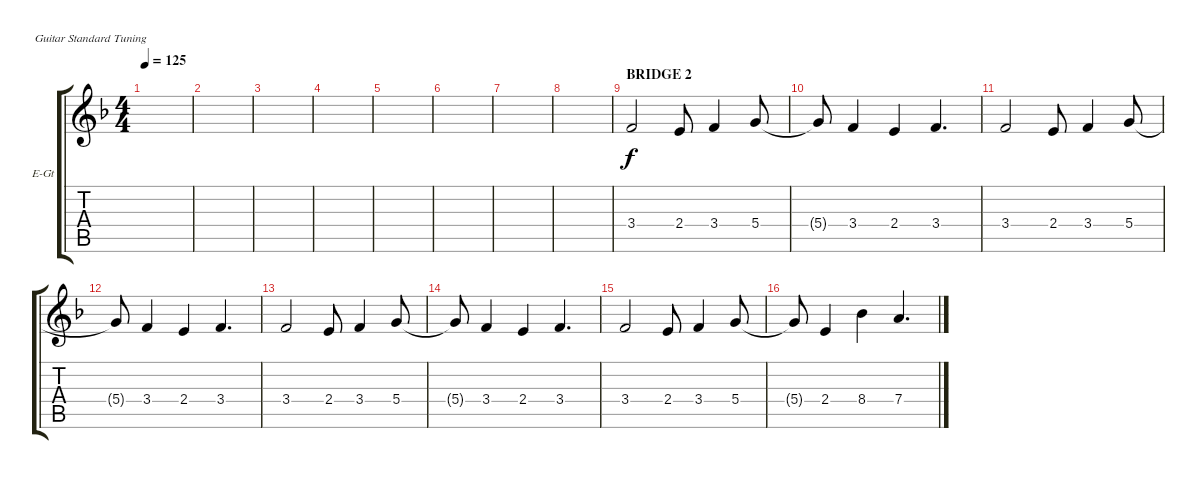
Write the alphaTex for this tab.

\defaultSystemsLayout 4
\bracketExtendMode groupsimilarinstruments
\firstSystemTrackNameOrientation horizontal
\otherSystemsTrackNameOrientation horizontal
\track ("Electric Guitar" "E-Gt") {instrument overdrivenguitar}
\staff {score tabs}
\tuning (E4 B3 G3 D3 A2 E2)
\ts (4 4)
\tempo 125
\clef g2
\ks f
|
|
|
|
|
|
|
|
\section ("" "BRIDGE 2")
3.4.2 2.4.8 3.4.4 5.4.8 |
5.4{t}.8 3.4.4 2.4.4 3.4.4{d} |
3.4.2 2.4.8 3.4.4 5.4.8 |
5.4{t}.8 3.4.4 2.4.4 3.4.4{d} |
3.4.2 2.4.8 3.4.4 5.4.8 |
5.4{t}.8 3.4.4 2.4.4 3.4.4{d} |
3.4.2 2.4.8 3.4.4 5.4.8 |
5.4{t}.8 2.4.4 8.4.4 7.4.4{d}
